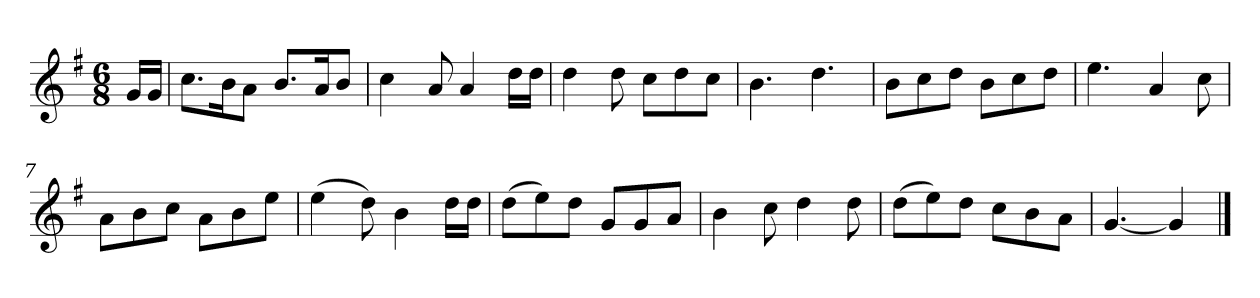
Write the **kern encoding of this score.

**kern
*part1
*staff1
*k[f#]
*M6/8
*MM120
=
16gLL
16gJJ
=1
8.ccL
16bK
8aJ
8.bL
16aK
8bJ
=2
4cc
8a
4a
16ddLL
16ddJJ
=3
4dd
8dd
8ccL
8dd
8ccJ
=4
4.b
4.dd
=5
8bL
8cc
8ddJ
8bL
8cc
8ddJ
=6
4.ee
4a
8cc
=7
8aL
8b
8ccJ
8aL
8b
8eeJ
=8
(4ee
8dd)
4b
16ddLL
16ddJJ
=9
(8ddL
8ee)
8ddJ
8gL
8g
8aJ
=10
4b
8cc
4dd
8dd
=11
(8ddL
8ee)
8ddJ
8ccL
8b
8aJ
=12
[4.g
4g]
==
*-
